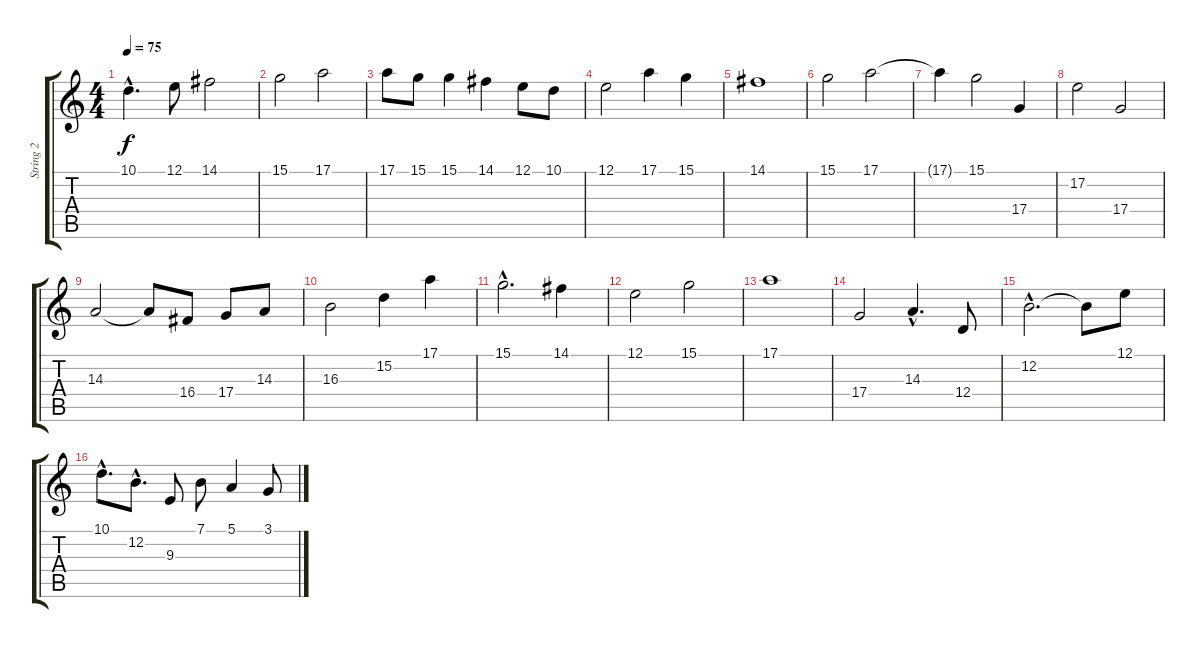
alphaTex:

\track ("String 2" "String 2") {instrument stringensemble1}
\staff {score tabs}
\tuning (E4 B3 G3 D3 A2 E2) {hide}
\ts (4 4)
\tempo 75
\clef g2
\ks c
10.1{hac}.4{d dy f} 12.1.8 14.1.2 |
15.1.2 17.1.2 |
17.1.8 15.1.8 15.1.4 14.1.4 12.1.8 10.1.8 |
12.1.2 17.1.4 15.1.4 |
14.1.1 |
15.1.2 17.1.2 |
17.1{t}.4 15.1.2 17.4.4 |
17.2.2 17.4.2 |
14.3.2 14.3{t}.8 16.4.8 17.4.8 14.3.8 |
16.3.2 15.2.4 17.1.4 |
15.1{hac}.2{d} 14.1.4 |
12.1.2 15.1.2 |
17.1.1 |
17.4.2 14.3{hac}.4{d} 12.4.8 |
12.2{hac}.2{d} 12.2{t}.8 12.1.8 |
10.1{hac}.8{d} 12.2{hac}.8{d} 9.3.8 7.1.8 5.1.4 3.1.8
